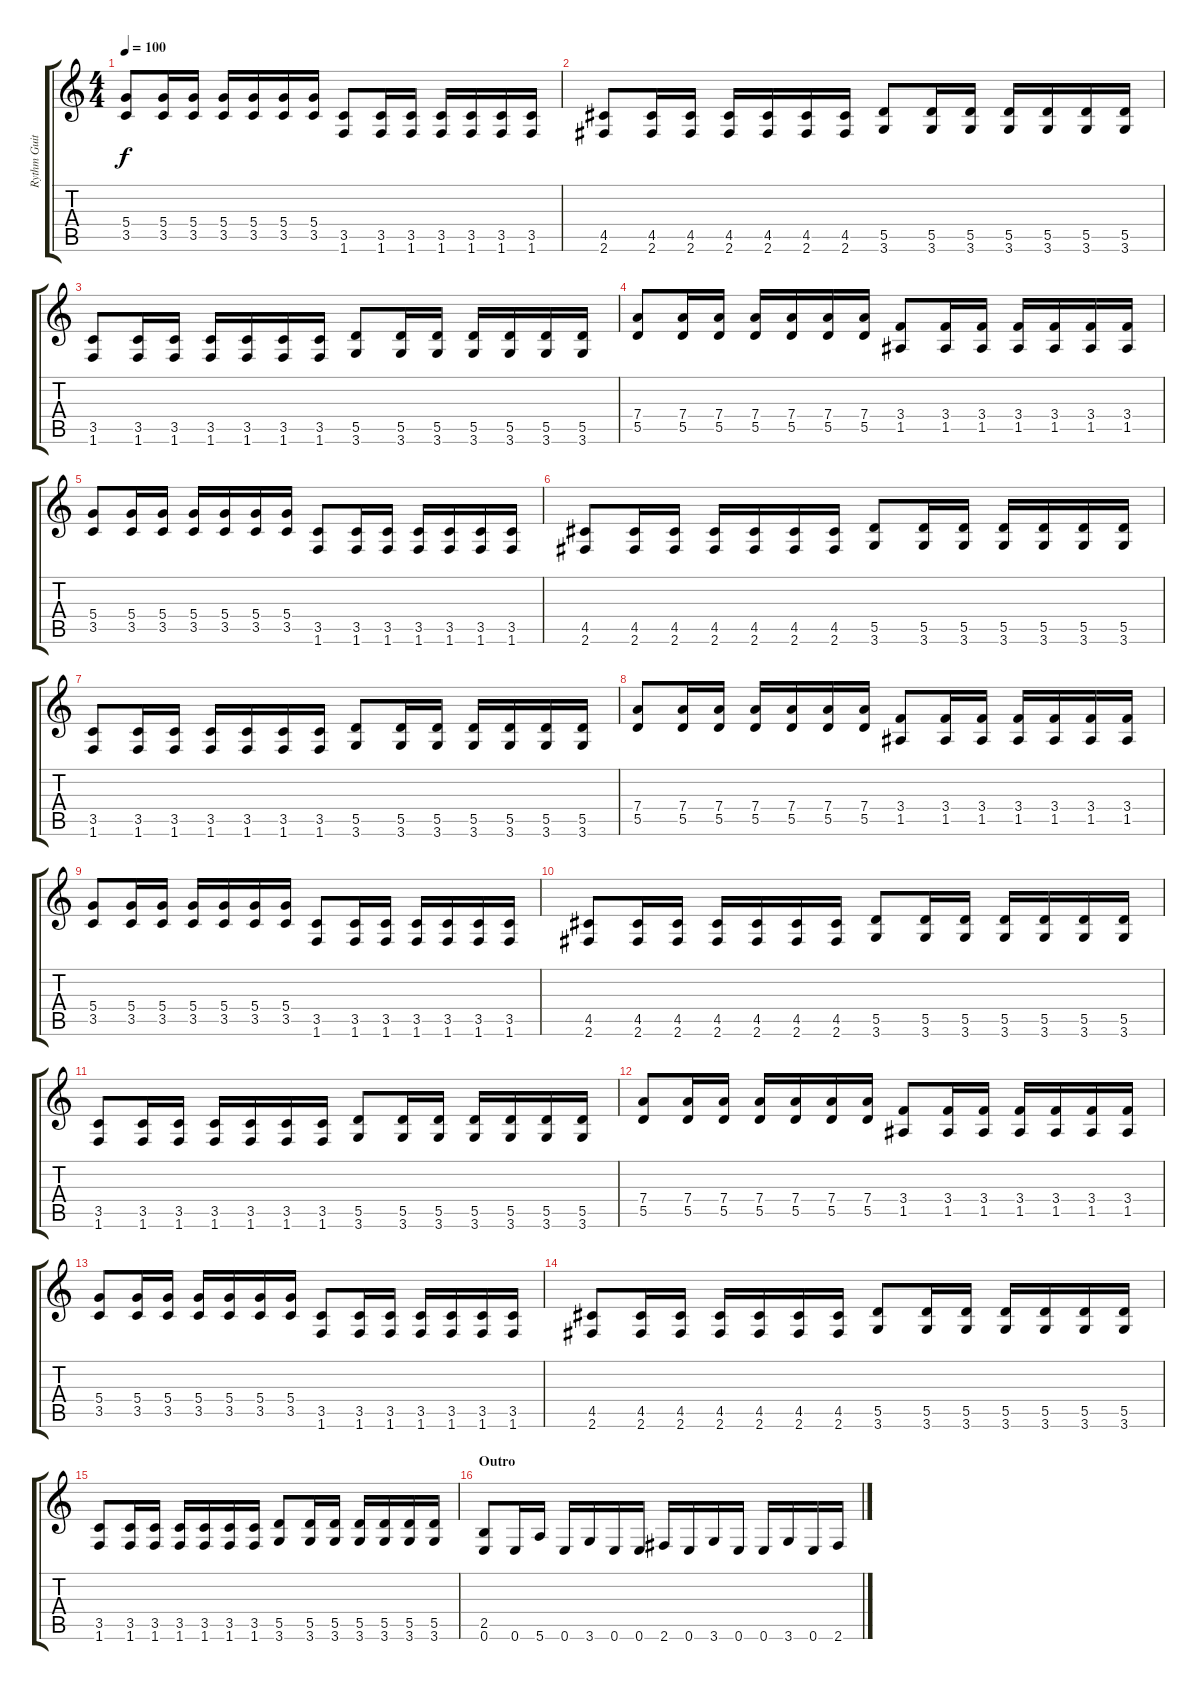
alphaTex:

\track ("Rythm Guitar 2" "Rythm Guit") {instrument distortionguitar}
\staff {score tabs}
\tuning (E4 B3 G3 D3 A2 E2) {hide}
\ts (4 4)
\tempo 100
\clef g2
\ks c
(5.4 3.5).8{dy f} (5.4 3.5).16 (5.4 3.5).16 (5.4 3.5).16 (5.4 3.5).16 (5.4 3.5).16 (5.4 3.5).16 (3.5 1.6).8 (3.5 1.6).16 (3.5 1.6).16 (3.5 1.6).16 (3.5 1.6).16 (3.5 1.6).16 (3.5 1.6).16 |
(4.5 2.6).8 (4.5 2.6).16 (4.5 2.6).16 (4.5 2.6).16 (4.5 2.6).16 (4.5 2.6).16 (4.5 2.6).16 (5.5 3.6).8 (5.5 3.6).16 (5.5 3.6).16 (5.5 3.6).16 (5.5 3.6).16 (5.5 3.6).16 (5.5 3.6).16 |
(3.5 1.6).8 (3.5 1.6).16 (3.5 1.6).16 (3.5 1.6).16 (3.5 1.6).16 (3.5 1.6).16 (3.5 1.6).16 (5.5 3.6).8 (5.5 3.6).16 (5.5 3.6).16 (5.5 3.6).16 (5.5 3.6).16 (5.5 3.6).16 (5.5 3.6).16 |
(7.4 5.5).8 (7.4 5.5).16 (7.4 5.5).16 (7.4 5.5).16 (7.4 5.5).16 (7.4 5.5).16 (7.4 5.5).16 (3.4 1.5).8 (3.4 1.5).16 (3.4 1.5).16 (3.4 1.5).16 (3.4 1.5).16 (3.4 1.5).16 (3.4 1.5).16 |
(5.4 3.5).8 (5.4 3.5).16 (5.4 3.5).16 (5.4 3.5).16 (5.4 3.5).16 (5.4 3.5).16 (5.4 3.5).16 (3.5 1.6).8 (3.5 1.6).16 (3.5 1.6).16 (3.5 1.6).16 (3.5 1.6).16 (3.5 1.6).16 (3.5 1.6).16 |
(4.5 2.6).8 (4.5 2.6).16 (4.5 2.6).16 (4.5 2.6).16 (4.5 2.6).16 (4.5 2.6).16 (4.5 2.6).16 (5.5 3.6).8 (5.5 3.6).16 (5.5 3.6).16 (5.5 3.6).16 (5.5 3.6).16 (5.5 3.6).16 (5.5 3.6).16 |
(3.5 1.6).8 (3.5 1.6).16 (3.5 1.6).16 (3.5 1.6).16 (3.5 1.6).16 (3.5 1.6).16 (3.5 1.6).16 (5.5 3.6).8 (5.5 3.6).16 (5.5 3.6).16 (5.5 3.6).16 (5.5 3.6).16 (5.5 3.6).16 (5.5 3.6).16 |
(7.4 5.5).8 (7.4 5.5).16 (7.4 5.5).16 (7.4 5.5).16 (7.4 5.5).16 (7.4 5.5).16 (7.4 5.5).16 (3.4 1.5).8 (3.4 1.5).16 (3.4 1.5).16 (3.4 1.5).16 (3.4 1.5).16 (3.4 1.5).16 (3.4 1.5).16 |
(5.4 3.5).8 (5.4 3.5).16 (5.4 3.5).16 (5.4 3.5).16 (5.4 3.5).16 (5.4 3.5).16 (5.4 3.5).16 (3.5 1.6).8 (3.5 1.6).16 (3.5 1.6).16 (3.5 1.6).16 (3.5 1.6).16 (3.5 1.6).16 (3.5 1.6).16 |
(4.5 2.6).8 (4.5 2.6).16 (4.5 2.6).16 (4.5 2.6).16 (4.5 2.6).16 (4.5 2.6).16 (4.5 2.6).16 (5.5 3.6).8 (5.5 3.6).16 (5.5 3.6).16 (5.5 3.6).16 (5.5 3.6).16 (5.5 3.6).16 (5.5 3.6).16 |
(3.5 1.6).8 (3.5 1.6).16 (3.5 1.6).16 (3.5 1.6).16 (3.5 1.6).16 (3.5 1.6).16 (3.5 1.6).16 (5.5 3.6).8 (5.5 3.6).16 (5.5 3.6).16 (5.5 3.6).16 (5.5 3.6).16 (5.5 3.6).16 (5.5 3.6).16 |
(7.4 5.5).8 (7.4 5.5).16 (7.4 5.5).16 (7.4 5.5).16 (7.4 5.5).16 (7.4 5.5).16 (7.4 5.5).16 (3.4 1.5).8 (3.4 1.5).16 (3.4 1.5).16 (3.4 1.5).16 (3.4 1.5).16 (3.4 1.5).16 (3.4 1.5).16 |
(5.4 3.5).8 (5.4 3.5).16 (5.4 3.5).16 (5.4 3.5).16 (5.4 3.5).16 (5.4 3.5).16 (5.4 3.5).16 (3.5 1.6).8 (3.5 1.6).16 (3.5 1.6).16 (3.5 1.6).16 (3.5 1.6).16 (3.5 1.6).16 (3.5 1.6).16 |
(4.5 2.6).8 (4.5 2.6).16 (4.5 2.6).16 (4.5 2.6).16 (4.5 2.6).16 (4.5 2.6).16 (4.5 2.6).16 (5.5 3.6).8 (5.5 3.6).16 (5.5 3.6).16 (5.5 3.6).16 (5.5 3.6).16 (5.5 3.6).16 (5.5 3.6).16 |
(3.5 1.6).8 (3.5 1.6).16 (3.5 1.6).16 (3.5 1.6).16 (3.5 1.6).16 (3.5 1.6).16 (3.5 1.6).16 (5.5 3.6).8 (5.5 3.6).16 (5.5 3.6).16 (5.5 3.6).16 (5.5 3.6).16 (5.5 3.6).16 (5.5 3.6).16 |
\section ("" "Outro")
(2.5 0.6).8 0.6.16 5.6.16 0.6.16 3.6.16 0.6.16 0.6.16 2.6.16 0.6.16 3.6.16 0.6.16 0.6.16 3.6.16 0.6.16 2.6.16
